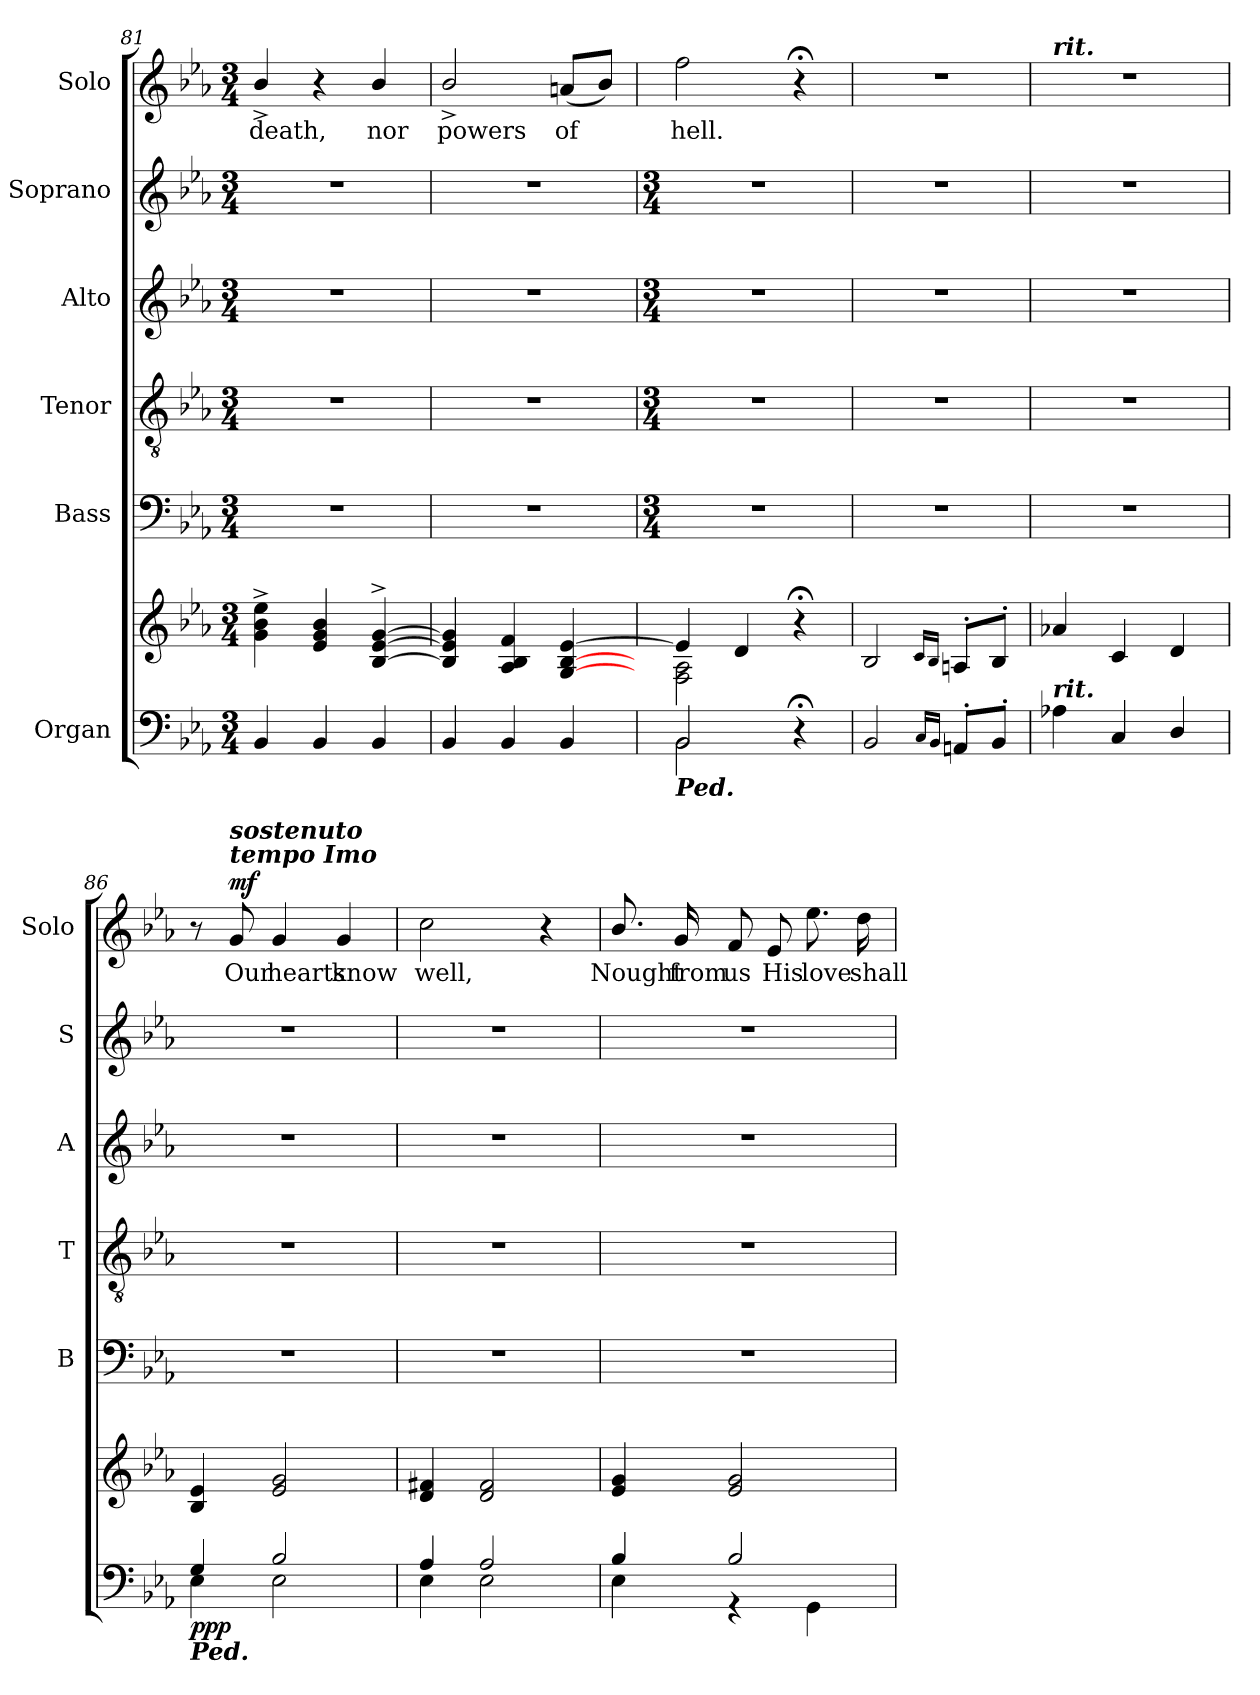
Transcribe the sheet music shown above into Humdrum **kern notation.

**kern	**kern	**dynam	**kern	**kern	**kern	**kern	**kern	**text	**dynam
*part6	*part6	*part6	*part5	*part4	*part3	*part2	*part1	*part1	*part1
*staff7	*staff6	*staff6/7	*staff5	*staff4	*staff3	*staff2	*staff1	*staff1	*staff1
*I"Organ	*	*	*I"Bass	*I"Tenor	*I"Alto	*I"Soprano	*I"Solo	*	*
*	*	*	*I'B	*I'T	*I'A	*I'S	*I'Solo	*	*
*clefF4	*clefG2	*	*clefF4	*clefGv2	*clefG2	*clefG2	*clefG2	*	*
*k[b-e-a-]	*k[b-e-a-]	*	*k[b-e-a-]	*k[b-e-a-]	*k[b-e-a-]	*k[b-e-a-]	*k[b-e-a-]	*	*
*E-:	*E-:	*	*E-:	*E-:	*E-:	*E-:	*E-:	*	*
*M3/4	*M3/4	*	*M3/4	*M3/4	*M3/4	*M3/4	*M3/4	*	*
=81	=81	=81	=81	=81	=81	=81	=81	=81	=81
*^	*^	*	*	*	*	*	*	*	*
!	!	!	!	!	!	!	!	!	!	!LO:LY:b	!
4BB-/	2.ryy	4g\^ 4b-\^ 4ee-\^	2.ryy	.	2.r	2.r	2.r	2.r	4b-^/	death,	.
4BB-/	.	4e-/ 4g/ 4b-/	.	.	.	.	.	.	4r	.	.
!	!	!	!	!	!	!	!	!	!	!LO:LY:b	!
4BB-/	.	[4B-/^ [4e-/^ [4g/^	.	.	.	.	.	.	4b-/	nor	.
=82	=82	=82	=82	=82	=82	=82	=82	=82	=82	=82	=82
!	!	!	!	!	!	!	!	!	!	!LO:LY:b	!
4BB-/	2.ryy	4B-/] 4e-/] 4g/]	2.ryy	.	2.r	2.r	2.r	2.r	2b-^/	powers	.
4BB-/	.	4A-/ 4B-/ 4f/	.	.	.	.	.	.	.	.	.
!	!	!	!	!	!	!	!	!	!	!LO:LY:b	!
4BB-/	.	[4G/ [4B-/ [4e-/	.	.	.	.	.	.	(<8anL	of	.
.	.	.	.	.	.	.	.	.	8b-J)	.	.
!!LO:LB:g=z
=83	=83	=83	=83	=83	=83	=83	=83	=83	=83	=83	=83
*	*	*	*	*	*M3/4	*M3/4	*M3/4	*M3/4	*	*	*
!LO:TX:b:Bi:t=Ped.	!	!	!	!	!	!	!	!	!	!	!
!	!	!	!	!	!	!	!	!	!	!LO:LY:b	!
2BB-/	2BB-\	4e-]	2F\ 2A-\	.	2.r	2.r	2.r	2.r	2ff	hell.	.
.	.	4d	.	.	.	.	.	.	.	.	.
4r;	4ryy	4r;<	4ryy	.	.	.	.	.	4r;<	.	.
=84	=84	=84	=84	=84	=84	=84	=84	=84	=84	=84	=84
!	!	!	!	!	!	!	!	!	!LO:N:vis=1	!	!
2BB-/	2.ryy	2B-	2.ryy	.	2.r	2.r	2.r	2.r	2.r	.	.
16qqC/LL	.	16qqcLL	.	.	.	.	.	.	.	.	.
16qqBB-/JJ	.	16qqB-JJ	.	.	.	.	.	.	.	.	.
8AAn'/L	.	8An'L	.	.	.	.	.	.	.	.	.
8BB-'/J	.	8B-'J	.	.	.	.	.	.	.	.	.
=85	=85	=85	=85	=85	=85	=85	=85	=85	=85	=85	=85
!	!	!	!	!	!	!	!	!	!LO:TX:a:Bi:t=rit.	!	!
!LO:TX:a:Bi:t=rit.	!	!	!	!	!	!	!	!	!	!	!
!	!	!	!	!	!	!	!	!	!LO:N:vis=1	!	!
4A-X\	2.ryy	4a-X	2.ryy	.	2.r	2.r	2.r	2.r	2.r	.	.
4C/	.	4c	.	.	.	.	.	.	.	.	.
4D/	.	4d	.	.	.	.	.	.	.	.	.
=86	=86	=86	=86	=86	=86	=86	=86	=86	=86	=86	=86
!LO:TX:b:Bi:t=Ped.	!	!	!	!	!	!	!	!	!	!	!
!	!	!	!	!LO:DY:b=2	!	!	!	!	!	!	!
!	!	!	!	!LO:DY:n=1:b=2	!	!	!	!	!	!	!
!	!	!	!	!LO:DY:n=2:b	!	!	!	!	!	!	!
4G/	4E-\	4B- 4e-	2.ryy	p p p	2.r	2.r	2.r	2.r	8r	.	.
!	!	!	!	!	!	!	!	!	!LO:TX:a:Bi:t=tempo Imo	!	!
!	!	!	!	!	!	!	!	!	!LO:TX:a:Bi:t=sostenuto	!	!
!	!	!	!	!	!	!	!	!	!	!LO:LY:b	!LO:DY:b
.	.	.	.	.	.	.	.	.	8g	Our	mf
!	!	!	!	!	!	!	!	!	!	!LO:LY:b	!
2B-/	2E-\	2e- 2g	.	.	.	.	.	.	4g	hearts	.
!	!	!	!	!	!	!	!	!	!	!LO:LY:b	!
.	.	.	.	.	.	.	.	.	4g	know	.
=87	=87	=87	=87	=87	=87	=87	=87	=87	=87	=87	=87
!	!	!	!	!	!	!	!	!	!	!LO:LY:b	!
4A-/	4E-\	4d 4f#X	2.ryy	.	2.r	2.r	2.r	2.r	2cc	well,	.
2A-/	2E-\	2d 2f#	.	.	.	.	.	.	.	.	.
.	.	.	.	.	.	.	.	.	4r	.	.
=88	=88	=88	=88	=88	=88	=88	=88	=88	=88	=88	=88
!	!	!	!	!	!	!	!	!	!	!LO:LY:b	!
4B-/	4E-\	4e- 4g	2.ryy	.	2.r	2.r	2.r	2.r	8.b-/	Nought	.
!	!	!	!	!	!	!	!	!	!	!LO:LY:b	!
.	.	.	.	.	.	.	.	.	16g	from	.
!	!	!	!	!	!	!	!	!	!	!LO:LY:b	!
2B-/	4r	2e- 2g	.	.	.	.	.	.	8f	us	.
!	!	!	!	!	!	!	!	!	!	!LO:LY:b	!
.	.	.	.	.	.	.	.	.	8e-	His	.
!	!	!	!	!	!	!	!	!	!	!LO:LY:b	!
.	4GG\	.	.	.	.	.	.	.	8.ee-	love	.
!	!	!	!	!	!	!	!	!	!	!LO:LY:b	!
.	.	.	.	.	.	.	.	.	16dd	shall	.
*v	*v	*	*	*	*	*	*	*	*	*	*
*	*v	*v	*	*	*	*	*	*	*	*
=	=	=	=	=	=	=	=	=	=
*-	*-	*-	*-	*-	*-	*-	*-	*-	*-
